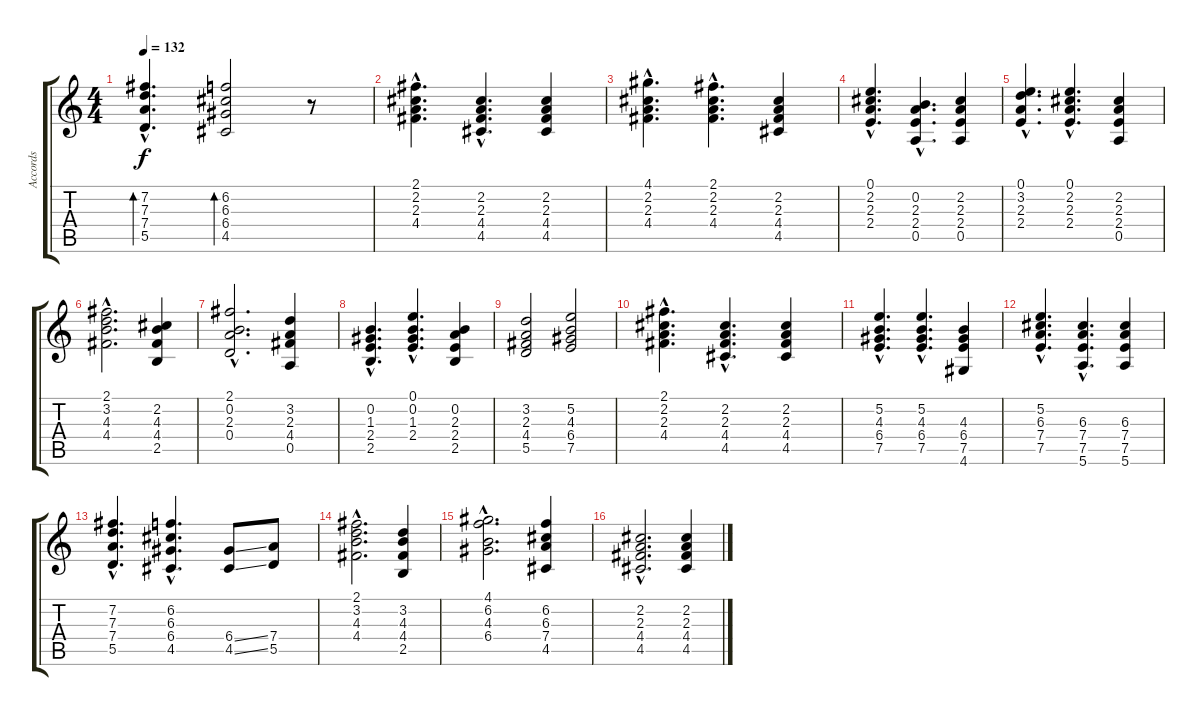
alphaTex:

\track ("Accords" "Accords") {instrument acousticguitarnylon}
\staff {score tabs}
\tuning (E4 B3 G3 D3 A2 E2) {hide}
\ts (4 4)
\tempo 132
\clef g2
\ks c
(7.2{hac} 7.3{hac} 7.4{hac} 5.5{hac}).4{d bd 240 dy f} (6.2 6.3 6.4 4.5).2{bd 240} r.8 |
(2.1{hac} 2.2{hac} 2.3{hac} 4.4{hac}).4{d} (2.2{hac} 2.3{hac} 4.4{hac} 4.5{hac}).4{d} (2.2 2.3 4.4 4.5).4 |
(4.1{hac} 2.2{hac} 2.3{hac} 4.4{hac}).4{d} (2.1{hac} 2.2{hac} 2.3{hac} 4.4{hac}).4{d} (2.2 2.3 4.4 4.5).4 |
(0.1{hac} 2.2{hac} 2.3{hac} 2.4{hac}).4{d} (0.2{hac} 2.3{hac} 2.4{hac} 0.5{hac}).4{d} (2.2 2.3 2.4 0.5).4 |
(0.1{hac} 3.2{hac} 2.3{hac} 2.4{hac}).4{d} (0.1{hac} 2.2{hac} 2.3{hac} 2.4{hac}).4{d} (2.2 2.3 2.4 0.5).4 |
(2.1{hac} 3.2{hac} 4.3{hac} 4.4{hac}).2{d} (2.2 4.3 4.4 2.5).4 |
(2.1{hac} 0.2{hac} 2.3{hac} 0.4{hac}).2{d} (3.2 2.3 4.4 0.5).4 |
(0.2{hac} 1.3{hac} 2.4{hac} 2.5{hac}).4{d} (0.1{hac} 0.2{hac} 1.3{hac} 2.4{hac}).4{d} (0.2 2.3 2.4 2.5).4 |
(3.2 2.3 4.4 5.5).2 (5.2 4.3 6.4 7.5).2 |
(2.1{hac} 2.2{hac} 2.3{hac} 4.4{hac}).4{d} (2.2{hac} 2.3{hac} 4.4{hac} 4.5{hac}).4{d} (2.2 2.3 4.4 4.5).4 |
(5.2{hac} 4.3{hac} 6.4{hac} 7.5{hac}).4{d} (5.2{hac} 4.3{hac} 6.4{hac} 7.5{hac}).4{d} (4.3 6.4 7.5 4.6).4 |
(5.2{hac} 6.3{hac} 7.4{hac} 7.5{hac}).4{d} (6.3{hac} 7.4{hac} 7.5{hac} 5.6{hac}).4{d} (6.3 7.4 7.5 5.6).4 |
(7.2{hac} 7.3{hac} 7.4{hac} 5.5{hac}).4{d} (6.2{hac} 6.3{hac} 6.4{hac} 4.5{hac}).4{d} (6.4{ss} 4.5{ss}).8 (7.4 5.5).8 |
(2.1{hac} 3.2{hac} 4.3{hac} 4.4{hac}).2{d} (3.2 4.3 4.4 2.5).4 |
(4.1{hac} 6.2{hac} 4.3{hac} 6.4{hac}).2{d} (6.2 6.3 7.4 4.5).4 |
(2.2{hac} 2.3{hac} 4.4{hac} 4.5{hac}).2{d} (2.2 2.3 4.4 4.5).4
